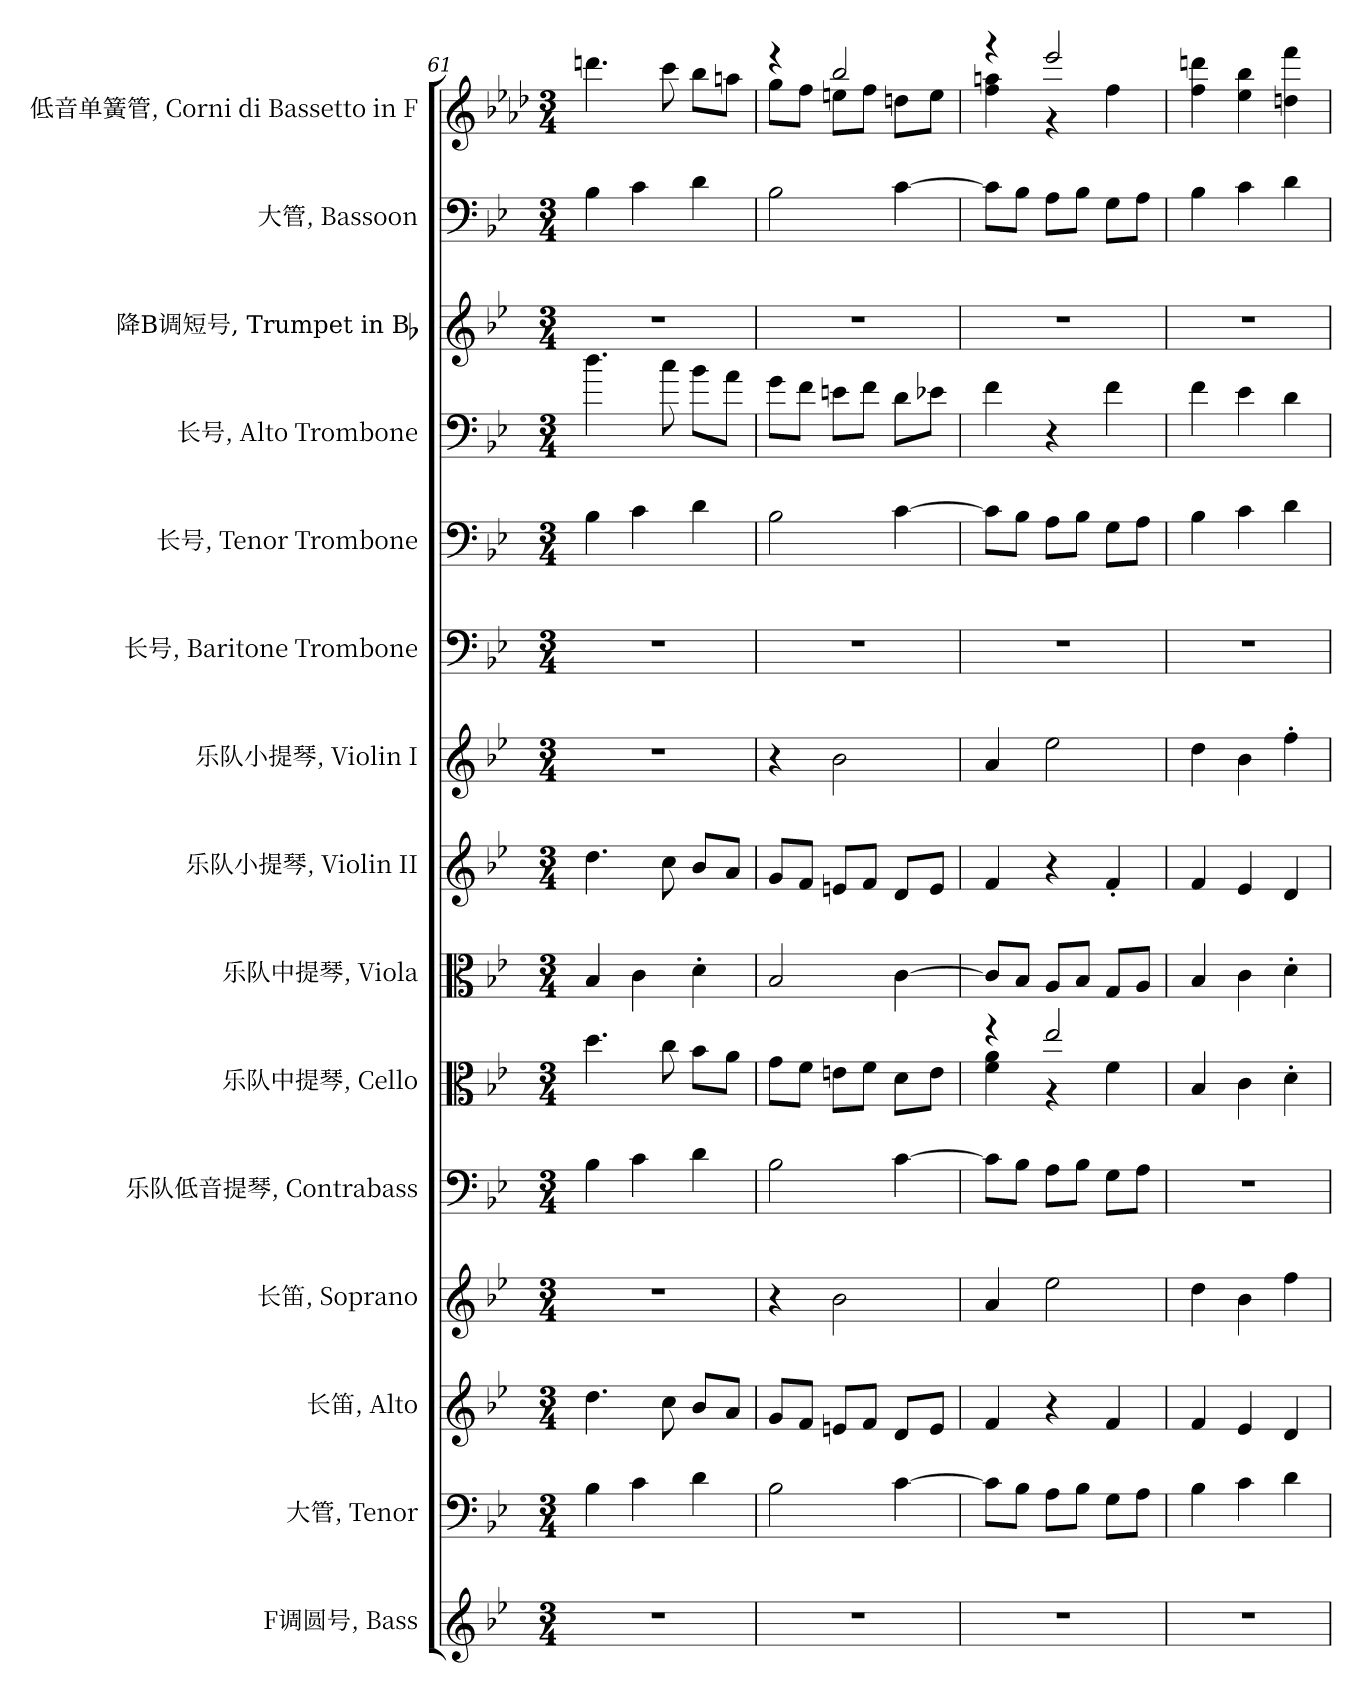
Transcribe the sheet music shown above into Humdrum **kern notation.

**kern	**kern	**kern	**kern	**kern	**kern	**kern	**kern	**kern	**kern	**kern	**kern	**kern	**kern	**kern
*part15	*part14	*part13	*part12	*part11	*part10	*part9	*part8	*part7	*part6	*part5	*part4	*part3	*part2	*part1
*staff15	*staff14	*staff13	*staff12	*staff11	*staff10	*staff9	*staff8	*staff7	*staff6	*staff5	*staff4	*staff3	*staff2	*staff1
*I"F调圆号, Bass	*I"大管, Tenor	*I"长笛, Alto	*I"长笛, Soprano	*I"乐队低音提琴, Contrabass	*I"乐队中提琴, Cello	*I"乐队中提琴, Viola	*I"乐队小提琴, Violin II	*I"乐队小提琴, Violin I	*I"长号, Baritone Trombone	*I"长号, Tenor Trombone	*I"长号, Alto Trombone	*I"降B调短号, Trumpet in B-flat	*I"大管, Bassoon	*I"低音单簧管, Corni di Bassetto in F
*	*	*	*	*I'Cbs.	*	*	*	*	*I'Tbn.	*I'Tbn.	*I'Tbn.	*	*I'Bsn.	*
*clefG2	*clefF4	*clefG2	*clefG2	*clefF4	*clefC3	*clefC3	*clefG2	*clefG2	*clefF4	*clefF4	*clefF4	*clefG2	*clefF4	*clefG2
*ITrd4c7	*	*	*	*ITrd7c12	*	*	*	*	*	*	*	*ITrd1c2	*	*ITrd8c14
*k[b-e-a-]	*k[b-e-]	*k[b-e-]	*k[b-e-]	*k[b-e-]	*k[b-e-]	*k[b-e-]	*k[b-e-]	*k[b-e-]	*k[b-e-]	*k[b-e-]	*k[b-e-]	*k[b-e-a-d-]	*k[b-e-]	*k[b-e-a-d-]
*M3/4	*M3/4	*M3/4	*M3/4	*M3/4	*M3/4	*M3/4	*M3/4	*M3/4	*M3/4	*M3/4	*M3/4	*M3/4	*M3/4	*M3/4
=61	=61	=61	=61	=61	=61	=61	=61	=61	=61	=61	=61	=61	=61	=61
2.r	4B-\	4.dd\	2.r	4BB-\	4.dd\	4B-/	4.dd\	2.r	2.r	4B-\	4.dd\	2.r	4B-\	4.ddn\
.	4c\	.	.	4C\	.	4c\	.	.	.	4c\	.	.	4c\	.
.	.	8cc\	.	.	8cc\	.	8cc\	.	.	.	8cc\	.	.	8cc\
.	4d\	8b-/L	.	4D\	8b-\L	4d'\	8b-/L	.	.	4d\	8b-\L	.	4d\	8b-\L
.	.	8a/J	.	.	8a\J	.	8a/J	.	.	.	8a\J	.	.	8an\J
!!LO:PB:g=z
=62	=62	=62	=62	=62	=62	=62	=62	=62	=62	=62	=62	=62	=62	=62
*	*	*	*	*	*	*	*	*	*	*	*	*	*	*^
2.r	2B-\	8g/L	4r	2BB-\	8g\L	2B-/	8g/L	4r	2.r	2B-\	8g\L	2.r	2B-\	4r	8g\L
.	.	8f/J	.	.	8f\J	.	8f/J	.	.	.	8f\J	.	.	.	8f\J
.	.	8en/L	2b-\	.	8en\L	.	8en/L	2b-\	.	.	8en\L	.	.	2b-/	8en\L
.	.	8f/J	.	.	8f\J	.	8f/J	.	.	.	8f\J	.	.	.	8f\J
.	[4c\	8d/L	.	[4C\	8d\L	[4c\	8d/L	.	.	[4c\	8d\L	.	[4c\	.	8dn\L
.	.	8e/J	.	.	8e\J	.	8e/J	.	.	.	8e-X\J	.	.	.	8e\J
=63	=63	=63	=63	=63	=63	=63	=63	=63	=63	=63	=63	=63	=63	=63	=63
*	*	*	*	*	*^	*	*	*	*	*	*	*	*	*	*
2.r	8c\L]	4f/	4a/	8C\L]	4r	4f\ 4a\	8c/L]	4f/	4a/	2.r	8c\L]	4f\	2.r	8c\L]	4r	4f\ 4an\
.	8B-\J	.	.	8BB-\J	.	.	8B-/J	.	.	.	8B-\J	.	.	8B-\J	.	.
.	8A\L	4r	2ee-\	8AA\L	2ee-/	4r	8A/L	4r	2ee-\	.	8A\L	4r	.	8A\L	2ee-/	4r
.	8B-\J	.	.	8BB-\J	.	.	8B-/J	.	.	.	8B-\J	.	.	8B-\J	.	.
.	8G\L	4f/	.	8GG\L	.	4f\	8G/L	4f'/	.	.	8G\L	4f\	.	8G\L	.	4f\
.	8A\J	.	.	8AA\J	.	.	8A/J	.	.	.	8A\J	.	.	8A\J	.	.
*	*	*	*	*	*v	*v	*	*	*	*	*	*	*	*	*v	*v
=64	=64	=64	=64	=64	=64	=64	=64	=64	=64	=64	=64	=64	=64	=64
2.r	4B-\	4f/	4dd\	2.r	4B-/	4B-/	4f/	4dd\	2.r	4B-\	4f\	2.r	4B-\	4f\ 4ddn\
.	4c\	4e-/	4b-\	.	4c\	4c\	4e-/	4b-\	.	4c\	4e-\	.	4c\	4e-\ 4b-\
.	4d\	4d/	4ff\	.	4d'\	4d'\	4d/	4ff'\	.	4d\	4d\	.	4d\	4dn\ 4ff\
=	=	=	=	=	=	=	=	=	=	=	=	=	=	=
*-	*-	*-	*-	*-	*-	*-	*-	*-	*-	*-	*-	*-	*-	*-
